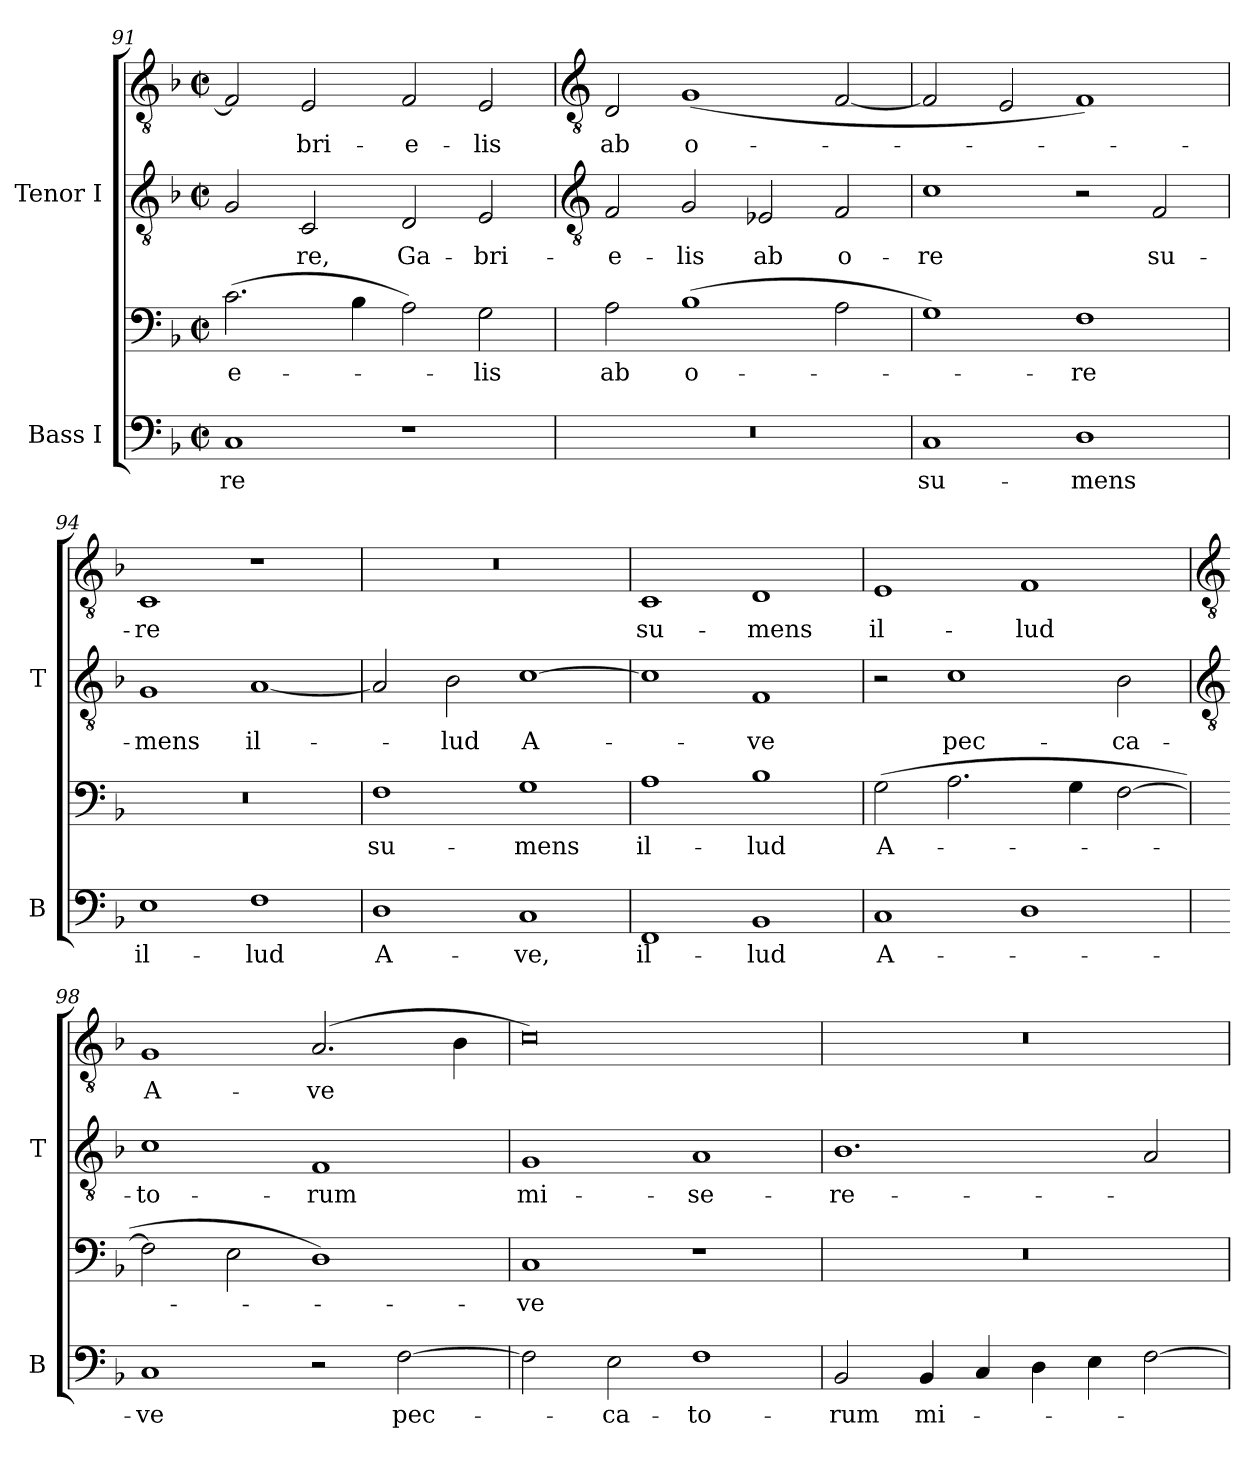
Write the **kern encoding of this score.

**kern	**text	**kern	**text	**kern	**text	**kern	**text
*part2	*part2	*part2	*part2	*part1	*part1	*part1	*part1
*staff4	*staff4	*staff3	*staff3	*staff2	*staff2	*staff1	*staff1
*I"Bass I	*	*	*	*I"Tenor I	*	*	*
*I'B	*	*	*	*I'T	*	*	*
*clefF4	*	*clefF4	*	*clefGv2	*	*clefGv2	*
*k[b-]	*	*k[b-]	*	*k[b-]	*	*k[b-]	*
*F:	*	*F:	*	*F:	*	*F:	*
*M4/2	*	*M4/2	*	*M4/2	*	*M4/2	*
*met(c|)	*	*met(c|)	*	*met(c|)	*	*met(c|)	*
=91	=91	=91	=91	=91	=91	=91	=91
!	!LO:LY:b	!	!LO:LY:b	!	!	!	!
1C	re	(>2.c	-e-	2G	.	2F]	.
!	!	!	!	!	!LO:LY:b	!	!LO:LY:b
.	.	.	.	2C	re,	2E	bri-
.	.	4B-\	.	.	.	.	.
!	!	!	!	!	!LO:LY:b	!	!LO:LY:b
1r	.	2A)	.	2D	Ga-	2F	-e-
!	!	!	!LO:LY:b	!	!LO:LY:b	!	!LO:LY:b
.	.	2G	lis	2E	-bri-	2E	-lis
!!LO:LB:g=z
=92	=92	=92	=92	=92	=92	=92	=92
*	*	*	*	*clefGv2	*	*clefGv2	*
!	!	!	!LO:LY:b	!	!LO:LY:b	!	!LO:LY:b
0r	.	2A	ab	2F	e-	2D	-ab
!	!	!	!LO:LY:b	!	!LO:LY:b	!	!LO:LY:b
.	.	(>1B-	o-	2G	-lis	(<1G	o-
!	!	!	!	!	!LO:LY:b	!	!
.	.	.	.	2E-X	ab	.	.
!	!	!	!	!	!LO:LY:b	!	!
.	.	2A	.	2F	o-	[2F	.
=93	=93	=93	=93	=93	=93	=93	=93
!	!LO:LY:b	!	!	!	!LO:LY:b	!	!
1C	su-	1G)	.	1c	-re	2F]	.
.	.	.	.	.	.	2E	.
!	!LO:LY:b	!	!LO:LY:b	!	!	!	!
1D	-mens	1F	re	2r	.	1F)	.
!	!	!	!	!	!LO:LY:b	!	!
.	.	.	.	2F	su-	.	.
=94	=94	=94	=94	=94	=94	=94	=94
!	!LO:LY:b	!	!	!	!LO:LY:b	!	!LO:LY:b
1E	il-	0r	.	1G	mens	1C	-re
!	!LO:LY:b	!	!	!	!LO:LY:b	!	!
1F	-lud	.	.	[1A	il-	1r	.
=95	=95	=95	=95	=95	=95	=95	=95
!	!LO:LY:b	!	!LO:LY:b	!	!	!	!
1D	A-	1F	su-	2A]	.	0r	.
!	!	!	!	!	!LO:LY:b	!	!
.	.	.	.	2B-	lud	.	.
!	!LO:LY:b	!	!LO:LY:b	!	!LO:LY:b	!	!
1C	-ve,	1G	-mens	[1c	A-	.	.
=96	=96	=96	=96	=96	=96	=96	=96
!	!LO:LY:b	!	!LO:LY:b	!	!	!	!LO:LY:b
1FF	il-	1A	il-	1c]	.	1C	su-
!	!LO:LY:b	!	!LO:LY:b	!	!LO:LY:b	!	!LO:LY:b
1BB-	-lud	1B-	-lud	1F	ve	1D	-mens
=97	=97	=97	=97	=97	=97	=97	=97
!	!LO:LY:b	!	!LO:LY:b	!	!	!	!LO:LY:b
1C	A-	(>2G	A-	2r	.	1E	il-
!	!	!	!	!	!LO:LY:b	!	!
.	.	2.A	.	1c	pec-	.	.
!	!	!	!	!	!	!	!LO:LY:b
1D	.	.	.	.	.	1F	-lud
.	.	4G	.	.	.	.	.
!	!	!	!	!	!LO:LY:b	!	!
.	.	[2F	.	2B-	-ca-	.	.
!!LO:LB:g=z
=98	=98	=98	=98	=98	=98	=98	=98
*	*	*	*	*clefGv2	*	*clefGv2	*
!	!LO:LY:b	!	!	!	!LO:LY:b	!	!LO:LY:b
1C	ve	2F]	.	1c	to-	1G	-A-
.	.	2E	.	.	.	.	.
!	!	!	!	!	!LO:LY:b	!	!LO:LY:b
2r	.	1D)	.	1F	-rum	(>2.A	-ve
!	!LO:LY:b	!	!	!	!	!	!
[2F	pec-	.	.	.	.	.	.
.	.	.	.	.	.	4B-	.
=99	=99	=99	=99	=99	=99	=99	=99
!	!	!	!LO:LY:b	!	!LO:LY:b	!	!
2F]	.	1C	ve	1G	mi-	0c)	.
!	!LO:LY:b	!	!	!	!	!	!
2E	ca-	.	.	.	.	.	.
!	!LO:LY:b	!	!	!	!LO:LY:b	!	!
1F	-to-	1r	.	1A	-se-	.	.
=100	=100	=100	=100	=100	=100	=100	=100
!	!LO:LY:b	!	!	!	!LO:LY:b	!	!
2BB-	-rum	0r	.	1.B-	-re-	0r	.
!	!LO:LY:b	!	!	!	!	!	!
4BB-	mi-	.	.	.	.	.	.
4C	.	.	.	.	.	.	.
4D	.	.	.	.	.	.	.
4E	.	.	.	.	.	.	.
[2F	.	.	.	2A	.	.	.
=	=	=	=	=	=	=	=
*-	*-	*-	*-	*-	*-	*-	*-
